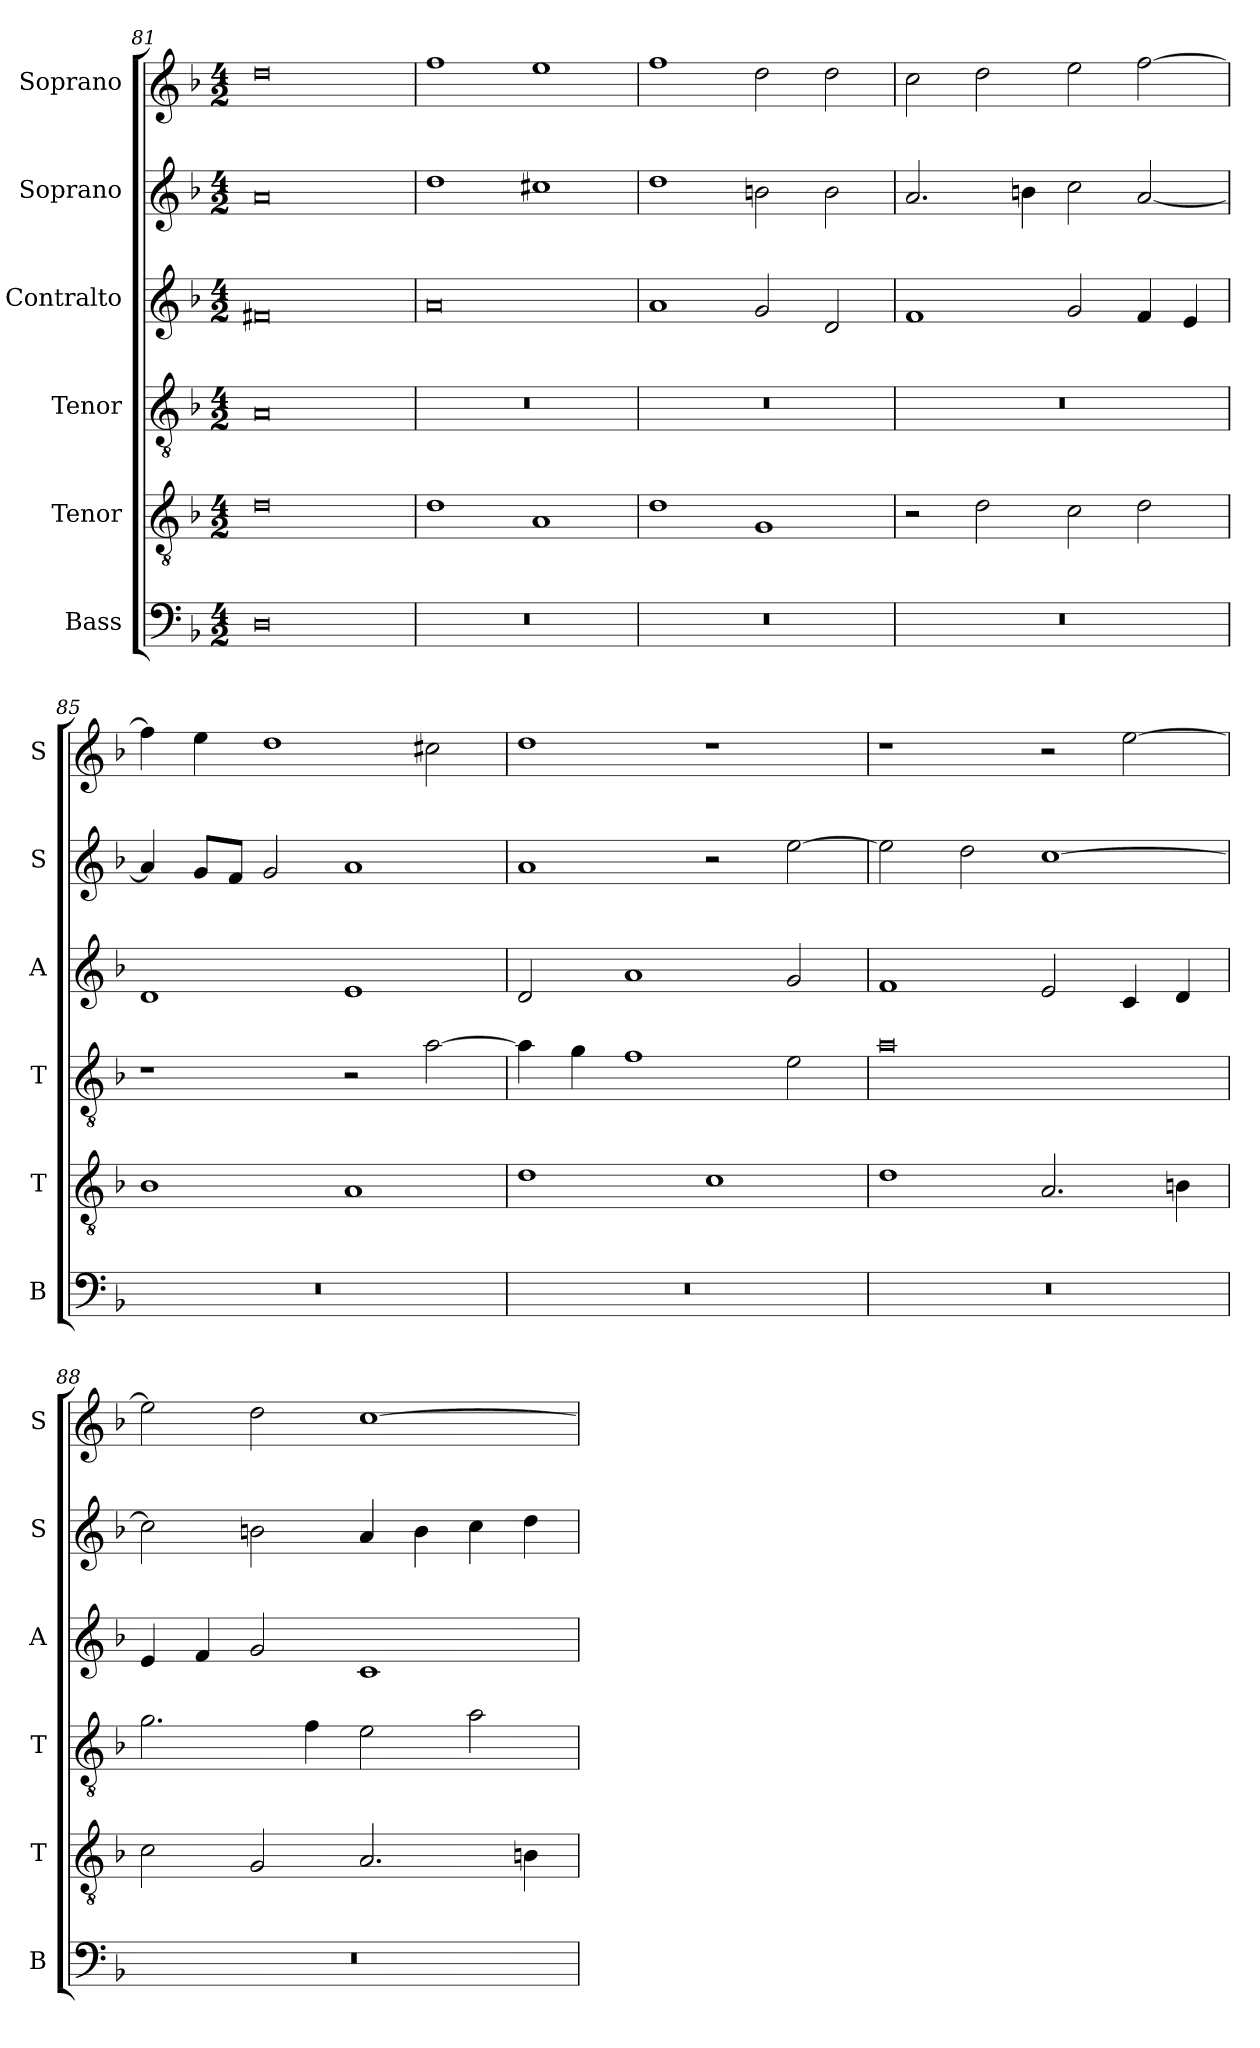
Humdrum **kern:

**kern	**kern	**kern	**kern	**kern	**kern
*part6	*part5	*part4	*part3	*part2	*part1
*staff6	*staff5	*staff4	*staff3	*staff2	*staff1
*I"Bass	*I"Tenor	*I"Tenor	*I"Contralto	*I"Soprano	*I"Soprano
*I'B	*I'T	*I'T	*I'A	*I'S	*I'S
*clefF4	*clefGv2	*clefGv2	*clefG2	*clefG2	*clefG2
*k[b-]	*k[b-]	*k[b-]	*k[b-]	*k[b-]	*k[b-]
*M4/2	*M4/2	*M4/2	*M4/2	*M4/2	*M4/2
=81	=81	=81	=81	=81	=81
0D	0d	0A	0f#X	0a	0dd
=82	=82	=82	=82	=82	=82
0r	1d	0r	0a	1dd	1ff
.	1A	.	.	1cc#X	1ee
=83	=83	=83	=83	=83	=83
0r	1d	0r	1a	1dd	1ff
.	1G	.	2g	2bn	2dd
.	.	.	2d	2b	2dd
=84	=84	=84	=84	=84	=84
0r	2r	0r	1f	2.a	2cc
.	2d	.	.	.	2dd
.	.	.	.	4bn	.
.	2c	.	2g	2cc	2ee
.	2d	.	4f	[2a	[2ff
.	.	.	4e	.	.
=85	=85	=85	=85	=85	=85
0r	1B-	1r	1d	4a]	4ff]
.	.	.	.	8g/L	4ee
.	.	.	.	8f/J	.
.	.	.	.	2g	1dd
.	1A	2r	1e	1a	.
.	.	[2a	.	.	2cc#X
=86	=86	=86	=86	=86	=86
0r	1d	4a]	2d	1a	1dd
.	.	4g	.	.	.
.	.	1f	1a	.	.
.	1c	.	.	2r	1r
.	.	2e	2g	[2ee	.
=87	=87	=87	=87	=87	=87
0r	1d	0a	1f	2ee]	1r
.	.	.	.	2dd	.
.	2.A	.	2e	[1cc	2r
.	.	.	4c	.	[2ee
.	4Bn	.	4d	.	.
=88	=88	=88	=88	=88	=88
0r	2c	2.g	4e	2cc]	2ee]
.	.	.	4f	.	.
.	2G	.	2g	2bn	2dd
.	.	4f	.	.	.
.	2.A	2e	1c	4a	[1cc
.	.	.	.	4b	.
.	.	2a	.	4cc	.
.	4Bn	.	.	4dd	.
=	=	=	=	=	=
*-	*-	*-	*-	*-	*-
